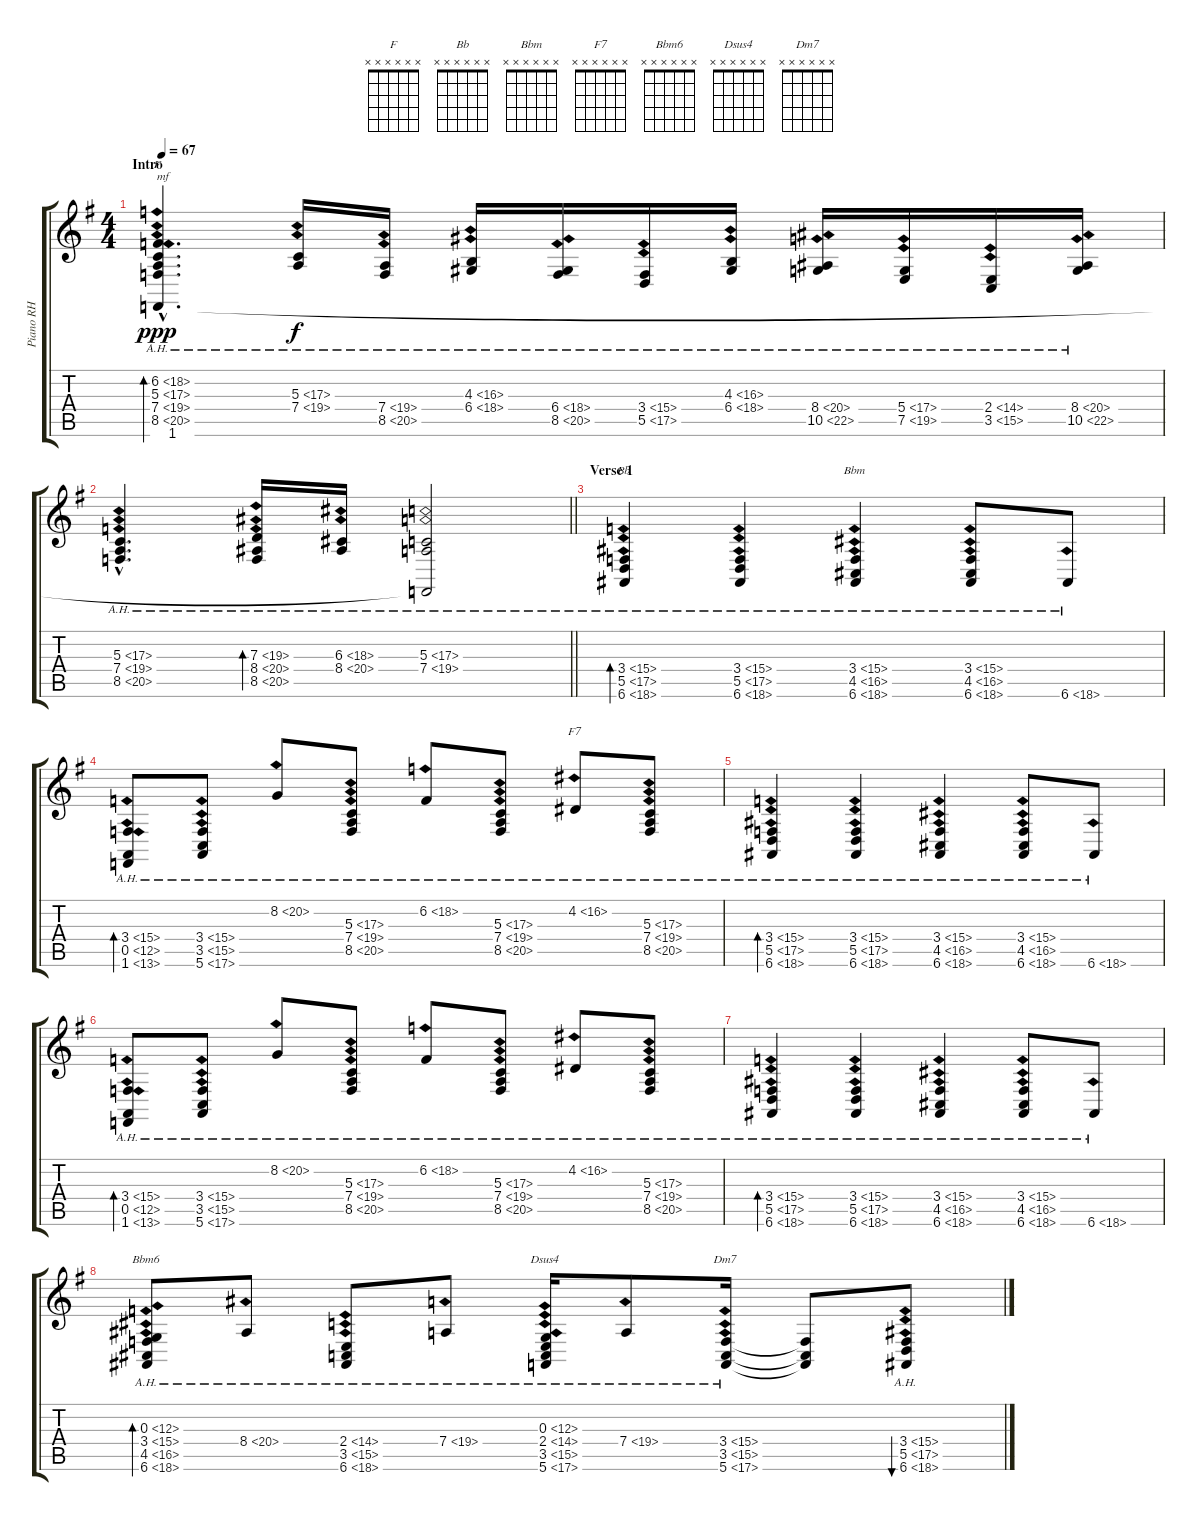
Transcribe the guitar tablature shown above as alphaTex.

\track ("Piano RH" "Piano RH") {instrument acousticgrandpiano}
\staff {score tabs}
\tuning (E4 B3 G3 D3 A2 E2) {hide}
\chord ("F" x x x x x x)
\chord ("Bb" x x x x x x)
\chord ("Bbm" x x x x x x)
\chord ("F7" x x x x x x)
\chord ("Bbm6" x x x x x x)
\chord ("Dsus4" x x x x x x)
\chord ("Dm7" x x x x x x)
\ts (4 4)
\section ("" "Intro")
\tempo 67
\clef g2
\ks g
(6.2{ah 12 hac} 5.3{ah 12 hac} 7.4{ah 12 hac} 8.5{ah 12 hac} 1.6{hac}).4{d bd 120 ch "F" txt "mf" dy ppp instrument acousticgrandpiano} (5.3{ah 12} 7.4{ah 12}).16{dy f} (7.4{ah 12} 8.5{ah 12}).16 (4.3{ah 12} 6.4{ah 12}).16 (6.4{ah 12} 8.5{ah 12}).16 (3.4{ah 12} 5.5{ah 12}).16 (4.3{ah 12} 6.4{ah 12}).16 (8.4{ah 12} 10.5{ah 12}).16 (5.4{ah 12} 7.5{ah 12}).16 (2.4{ah 12} 3.5{ah 12}).16 (8.4{ah 12} 10.5{ah 12}).16 |
\barLineRight lightlight
(5.3{ah 12 hac} 7.4{ah 12 hac} 8.5{ah 12 hac}).4{d} (7.3{ah 12} 8.4{ah 12} 8.5{ah 12}).16{bd 120} (6.3{ah 12} 8.4{ah 12}).16 (5.3{ah 12} 7.4{ah 12} 1.6{t}).2 |
\section ("" "Verse 1")
(3.4{ah 12} 5.5{ah 12} 6.6{ah 12}).4{bd 120 ch "Bb"} (3.4{ah 12} 5.5{ah 12} 6.6{ah 12}).4 (3.4{ah 12} 4.5{ah 12} 6.6{ah 12}).4{ch "Bbm"} (3.4{ah 12} 4.5{ah 12} 6.6{ah 12}).8 6.6{ah 12}.8 |
(3.4{ah 12} 0.5{ah 12} 1.6{ah 12}).8{bd 120} (3.4{ah 12} 3.5{ah 12} 5.6{ah 12}).8 8.2{ah 12}.8 (5.3{ah 12} 7.4{ah 12} 8.5{ah 12}).8 6.2{ah 12}.8 (5.3{ah 12} 7.4{ah 12} 8.5{ah 12}).8 4.2{ah 12}.8{ch "F7"} (5.3{ah 12} 7.4{ah 12} 8.5{ah 12}).8 |
(3.4{ah 12} 5.5{ah 12} 6.6{ah 12}).4{bd 120} (3.4{ah 12} 5.5{ah 12} 6.6{ah 12}).4 (3.4{ah 12} 4.5{ah 12} 6.6{ah 12}).4 (3.4{ah 12} 4.5{ah 12} 6.6{ah 12}).8 6.6{ah 12}.8 |
(3.4{ah 12} 0.5{ah 12} 1.6{ah 12}).8{bd 120} (3.4{ah 12} 3.5{ah 12} 5.6{ah 12}).8 8.2{ah 12}.8 (5.3{ah 12} 7.4{ah 12} 8.5{ah 12}).8 6.2{ah 12}.8 (5.3{ah 12} 7.4{ah 12} 8.5{ah 12}).8 4.2{ah 12}.8 (5.3{ah 12} 7.4{ah 12} 8.5{ah 12}).8 |
(3.4{ah 12} 5.5{ah 12} 6.6{ah 12}).4{bd 120} (3.4{ah 12} 5.5{ah 12} 6.6{ah 12}).4 (3.4{ah 12} 4.5{ah 12} 6.6{ah 12}).4 (3.4{ah 12} 4.5{ah 12} 6.6{ah 12}).8 6.6{ah 12}.8 |
(0.3{ah 12} 3.4{ah 12} 4.5{ah 12} 6.6{ah 12}).8{bd 120 ch "Bbm6"} 8.4{ah 12}.8 (2.4{ah 12} 3.5{ah 12} 6.6{ah 12}).8 7.4{ah 12}.8 (0.3{ah 12} 2.4{ah 12} 3.5{ah 12} 5.6{ah 12}).16{ch "Dsus4"} 7.4{ah 12}.8 (3.4{ah 12} 3.5{ah 12} 5.6{ah 12}).16{ch "Dm7"} (3.4{t} 3.5{t} 5.6{t}).8 (3.4{ah 12} 5.5{ah 12} 6.6{ah 12}).8{bu 480}
